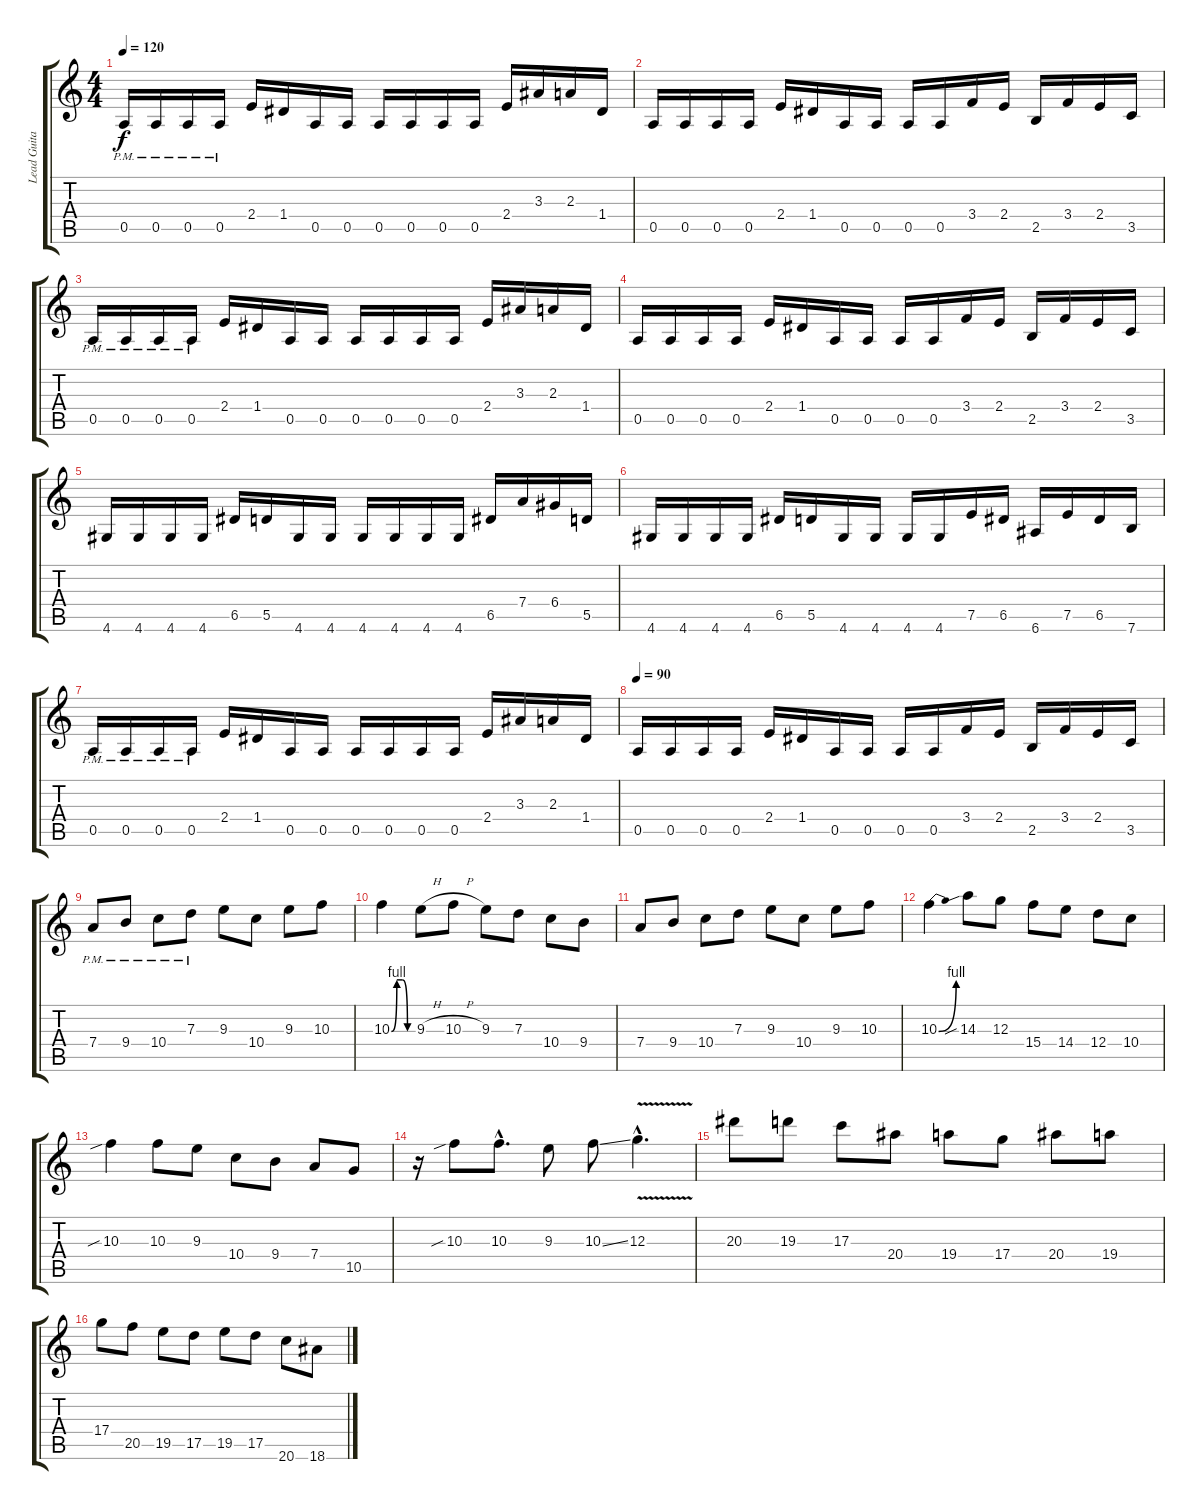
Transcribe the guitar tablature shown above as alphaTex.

\track ("Lead Guitar" "Lead Guita") {instrument distortionguitar}
\staff {score tabs}
\tuning (E4 B3 G3 D3 A2 E2) {hide}
\ts (4 4)
\tempo 120
\clef g2
\ks c
0.5{pm}.16{dy f} 0.5{pm}.16 0.5{pm}.16 0.5{pm}.16 2.4.16 1.4.16 0.5.16 0.5.16 0.5.16 0.5.16 0.5.16 0.5.16 2.4.16 3.3.16 2.3.16 1.4.16 |
0.5.16 0.5.16 0.5.16 0.5.16 2.4.16 1.4.16 0.5.16 0.5.16 0.5.16 0.5.16 3.4.16 2.4.16 2.5.16 3.4.16 2.4.16 3.5.16 |
0.5{pm}.16 0.5{pm}.16 0.5{pm}.16 0.5{pm}.16 2.4.16 1.4.16 0.5.16 0.5.16 0.5.16 0.5.16 0.5.16 0.5.16 2.4.16 3.3.16 2.3.16 1.4.16 |
0.5.16 0.5.16 0.5.16 0.5.16 2.4.16 1.4.16 0.5.16 0.5.16 0.5.16 0.5.16 3.4.16 2.4.16 2.5.16 3.4.16 2.4.16 3.5.16 |
4.6.16 4.6.16 4.6.16 4.6.16 6.5.16 5.5.16 4.6.16 4.6.16 4.6.16 4.6.16 4.6.16 4.6.16 6.5.16 7.4.16 6.4.16 5.5.16 |
4.6.16 4.6.16 4.6.16 4.6.16 6.5.16 5.5.16 4.6.16 4.6.16 4.6.16 4.6.16 7.5.16 6.5.16 6.6.16 7.5.16 6.5.16 7.6.16 |
0.5{pm}.16 0.5{pm}.16 0.5{pm}.16 0.5{pm}.16 2.4.16 1.4.16 0.5.16 0.5.16 0.5.16 0.5.16 0.5.16 0.5.16 2.4.16 3.3.16 2.3.16 1.4.16 |
\tempo 90
0.5.16 0.5.16 0.5.16 0.5.16 2.4.16 1.4.16 0.5.16 0.5.16 0.5.16 0.5.16 3.4.16 2.4.16 2.5.16 3.4.16 2.4.16 3.5.16 |
7.4{pm}.8 9.4{pm}.8 10.4{pm}.8 7.3{pm}.8 9.3.8 10.4.8 9.3.8 10.3.8 |
10.3{be (custom 0 0 15 4 30 4 45 0 60 0)}.4 9.3{h}.8 10.3{h}.8 9.3.8 7.3.8 10.4.8 9.4.8 |
7.4.8 9.4.8 10.4.8 7.3.8 9.3.8 10.4.8 9.3.8 10.3.8 |
10.3{be (bend 0 0 60 4)}.4 14.3{sib}.8 12.3.8 15.4.8 14.4.8 12.4.8 10.4.8 |
10.3{sib}.4 10.3.8 9.3.8 10.4.8 9.4.8 7.4.8 10.5.8 |
r.16 10.3{sib}.8 10.3{hac}.8{d} 9.3.8 10.3{ss}.8 12.3{v hac}.4{d} |
20.3.8 19.3.8 17.3.8 20.4.8 19.4.8 17.4.8 20.4.8 19.4.8 |
17.4.8 20.5.8 19.5.8 17.5.8 19.5.8 17.5.8 20.6.8 18.6.8
